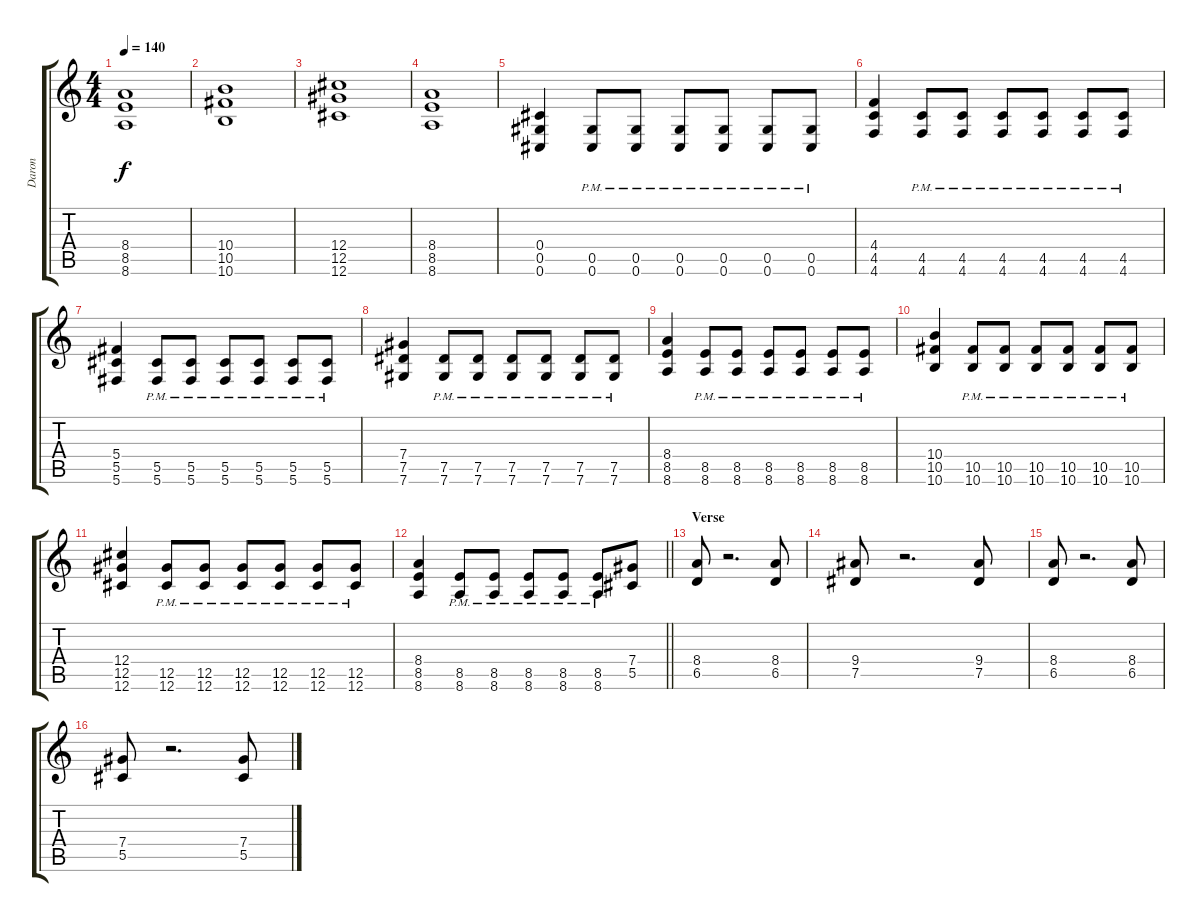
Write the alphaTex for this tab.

\track ("Daron" "Daron") {instrument distortionguitar}
\staff {score tabs}
\tuning (Eb4 Bb3 Gb3 Db3 Ab2 Db2) {hide}
\ts (4 4)
\tempo 140
\clef g2
\ks c
(8.4 8.5 8.6).1{dy f} |
(10.4 10.5 10.6).1 |
(12.4 12.5 12.6).1 |
(8.4 8.5 8.6).1 |
(0.4 0.5 0.6).4 (0.5{pm} 0.6{pm}).8 (0.5{pm} 0.6{pm}).8 (0.5{pm} 0.6{pm}).8 (0.5{pm} 0.6{pm}).8 (0.5{pm} 0.6{pm}).8 (0.5{pm} 0.6{pm}).8 |
(4.4 4.5 4.6).4 (4.5{pm} 4.6{pm}).8 (4.5{pm} 4.6{pm}).8 (4.5{pm} 4.6{pm}).8 (4.5{pm} 4.6{pm}).8 (4.5{pm} 4.6{pm}).8 (4.5{pm} 4.6{pm}).8 |
(5.4 5.5 5.6).4 (5.5{pm} 5.6{pm}).8 (5.5{pm} 5.6{pm}).8 (5.5{pm} 5.6{pm}).8 (5.5{pm} 5.6{pm}).8 (5.5{pm} 5.6{pm}).8 (5.5{pm} 5.6{pm}).8 |
(7.4 7.5 7.6).4 (7.5{pm} 7.6{pm}).8 (7.5{pm} 7.6{pm}).8 (7.5{pm} 7.6{pm}).8 (7.5{pm} 7.6{pm}).8 (7.5{pm} 7.6{pm}).8 (7.5{pm} 7.6{pm}).8 |
(8.4 8.5 8.6).4 (8.5{pm} 8.6{pm}).8 (8.5{pm} 8.6{pm}).8 (8.5{pm} 8.6{pm}).8 (8.5{pm} 8.6{pm}).8 (8.5{pm} 8.6{pm}).8 (8.5{pm} 8.6{pm}).8 |
(10.4 10.5 10.6).4 (10.5{pm} 10.6{pm}).8 (10.5{pm} 10.6{pm}).8 (10.5{pm} 10.6{pm}).8 (10.5{pm} 10.6{pm}).8 (10.5{pm} 10.6{pm}).8 (10.5{pm} 10.6{pm}).8 |
(12.4 12.5 12.6).4 (12.5{pm} 12.6{pm}).8 (12.5{pm} 12.6{pm}).8 (12.5{pm} 12.6{pm}).8 (12.5{pm} 12.6{pm}).8 (12.5{pm} 12.6{pm}).8 (12.5{pm} 12.6{pm}).8 |
\barLineRight lightlight
(8.4 8.5 8.6).4 (8.5{pm} 8.6{pm}).8 (8.5{pm} 8.6{pm}).8 (8.5{pm} 8.6{pm}).8 (8.5{pm} 8.6{pm}).8 (8.5{pm} 8.6{pm}).8 (7.4 5.5).8 |
\section ("" "Verse")
(8.4 6.5).8 r.2{d} (8.4 6.5).8 |
(9.4 7.5).8 r.2{d} (9.4 7.5).8 |
(8.4 6.5).8 r.2{d} (8.4 6.5).8 |
(7.4 5.5).8 r.2{d} (7.4 5.5).8
